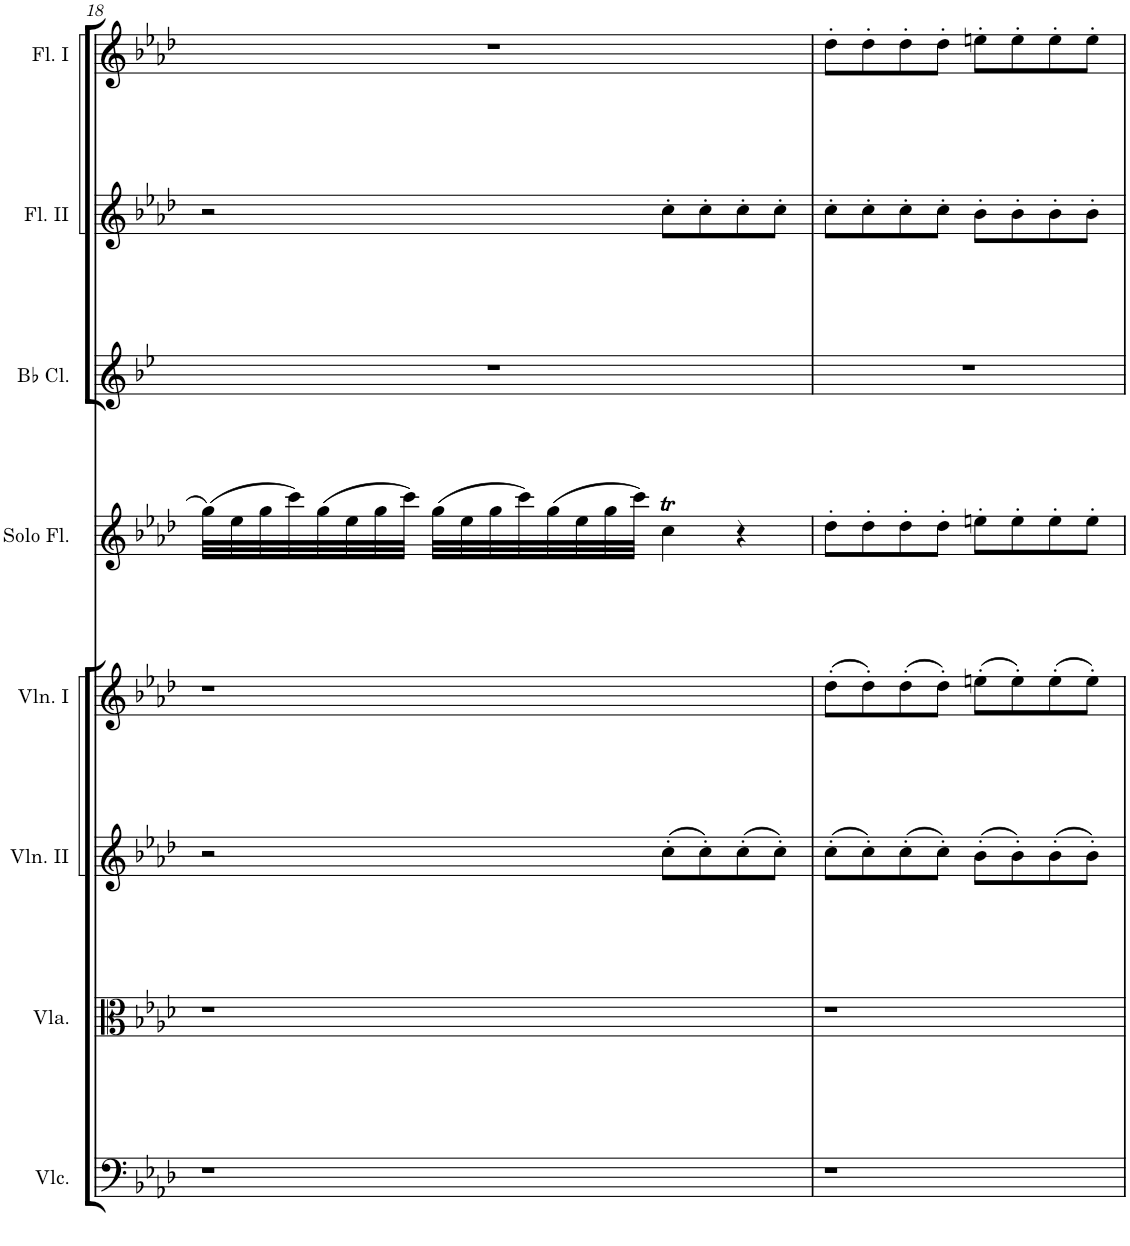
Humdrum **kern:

**kern	**kern	**kern	**kern	**kern	**kern	**kern	**kern
*part8	*part7	*part6	*part5	*part4	*part3	*part2	*part1
*staff8	*staff7	*staff6	*staff5	*staff4	*staff3	*staff2	*staff1
*I"Violoncello	*I"Viola	*I"Violin II	*I"Violin I	*I"Solo Flute	*I"Bb Clarinet	*I"Flute II	*I"Flute I
*I'Vlc.	*I'Vla.	*I'Vln. II	*I'Vln. I	*I'Solo Fl.	*I'Bb Cl.	*I'Fl. II	*I'Fl. I
!!LO:PB:g=z
*clefF4	*clefC3	*clefG2	*clefG2	*clefG2	*clefG2	*clefG2	*clefG2
*	*	*	*	*	*Trd1c2	*	*
*k[b-e-a-d-]	*k[b-e-a-d-]	*k[b-e-a-d-]	*k[b-e-a-d-]	*k[b-e-a-d-]	*k[b-e-]	*k[b-e-a-d-]	*k[b-e-a-d-]
*M4/4	*M4/4	*M4/4	*M4/4	*M4/4	*M4/4	*M4/4	*M4/4
*met(c)	*met(c)	*met(c)	*met(c)	*met(c)	*met(c)	*met(c)	*met(c)
=18	=18	=18	=18	=18	=18	=18	=18
1r	1r	2r	1r	(32gg\LLL	1r	2r	1r
.	.	.	.	32ee-\	.	.	.
.	.	.	.	32gg\	.	.	.
.	.	.	.	32ccc\)	.	.	.
.	.	.	.	(32gg\	.	.	.
.	.	.	.	32ee-\	.	.	.
.	.	.	.	32gg\	.	.	.
.	.	.	.	32ccc\JJJ)	.	.	.
.	.	.	.	(32gg\LLL	.	.	.
.	.	.	.	32ee-\	.	.	.
.	.	.	.	32gg\	.	.	.
.	.	.	.	32ccc\)	.	.	.
.	.	.	.	(32gg\	.	.	.
.	.	.	.	32ee-\	.	.	.
.	.	.	.	32gg\	.	.	.
.	.	.	.	32ccc\JJJ)	.	.	.
.	.	(8cc'\L	.	4cct\	.	8cc'\L	.
.	.	8cc'\)	.	.	.	8cc'\	.
.	.	(8cc'\	.	4r	.	8cc'\	.
.	.	8cc'\J)	.	.	.	8cc'\J	.
=19	=19	=19	=19	=19	=19	=19	=19
1r	1r	(8cc'\L	(8dd-'\L	8dd-'\L	1r	8cc'\L	8dd-'\L
.	.	8cc'\)	8dd-'\)	8dd-'\	.	8cc'\	8dd-'\
.	.	(8cc'\	(8dd-'\	8dd-'\	.	8cc'\	8dd-'\
.	.	8cc'\J)	8dd-'\J)	8dd-'\J	.	8cc'\J	8dd-'\J
.	.	(8b-'\L	(8een'\L	8een'\L	.	8b-'\L	8een'\L
.	.	8b-'\)	8ee'\)	8ee'\	.	8b-'\	8ee'\
.	.	(8b-'\	(8ee'\	8ee'\	.	8b-'\	8ee'\
.	.	8b-'\J)	8ee'\J)	8ee'\J	.	8b-'\J	8ee'\J
=	=	=	=	=	=	=	=
*-	*-	*-	*-	*-	*-	*-	*-
